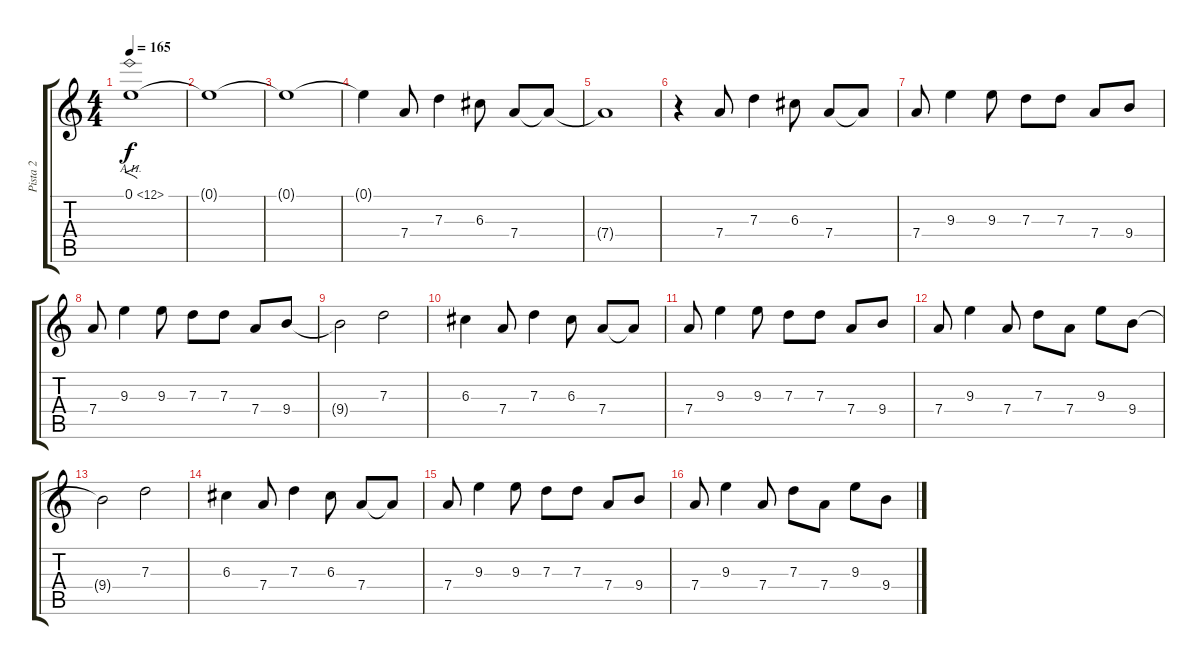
\track ("Pista 2" "Pista 2") {instrument distortionguitar}
\staff {score tabs}
\tuning (E4 B3 G3 D3 A2 E2) {hide}
\ts (4 4)
\tempo 165
\clef g2
\ks c
0.1{ah 12}.1{f dy f volume 13} |
0.1{t}.1 |
0.1{t}.1 |
0.1{t}.4 7.4.8 7.3.4 6.3.8 7.4.8 7.4{t}.8 |
7.4{t}.1 |
r.4 7.4.8 7.3.4 6.3.8 7.4.8 7.4{t}.8 |
7.4.8 9.3.4 9.3.8 7.3.8 7.3.8 7.4.8 9.4.8 |
7.4.8 9.3.4 9.3.8 7.3.8 7.3.8 7.4.8 9.4.8 |
9.4{t}.2 7.3.2 |
6.3.4 7.4.8 7.3.4 6.3.8 7.4.8 7.4{t}.8 |
7.4.8 9.3.4 9.3.8 7.3.8 7.3.8 7.4.8 9.4.8 |
7.4.8 9.3.4 7.4.8 7.3.8 7.4.8 9.3.8 9.4.8 |
9.4{t}.2 7.3.2 |
6.3.4 7.4.8 7.3.4 6.3.8 7.4.8 7.4{t}.8 |
7.4.8 9.3.4 9.3.8 7.3.8 7.3.8 7.4.8 9.4.8 |
7.4.8 9.3.4 7.4.8 7.3.8 7.4.8 9.3.8 9.4.8
